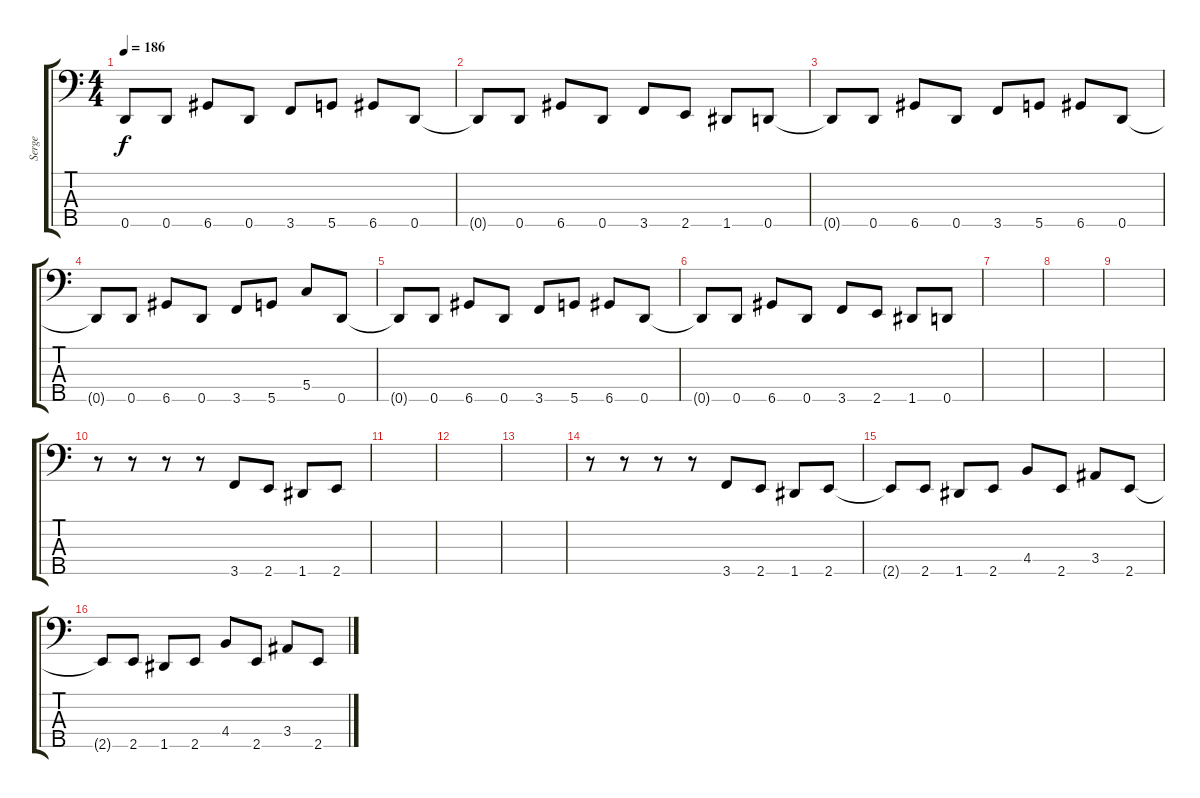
\track ("Serge" "Serge") {instrument electricbasspick}
\staff {score tabs}
\tuning (Bb2 F2 C2 G1 D1) {hide}
\ts (4 4)
\tempo 186
\clef f4
\ks c
0.5{t}.8{dy f} 0.5.8 6.5.8 0.5.8 3.5.8 5.5.8 6.5.8 0.5.8 |
0.5{t}.8 0.5.8 6.5.8 0.5.8 3.5.8 2.5.8 1.5.8 0.5.8 |
0.5{t}.8 0.5.8 6.5.8 0.5.8 3.5.8 5.5.8 6.5.8 0.5.8 |
0.5{t}.8 0.5.8 6.5.8 0.5.8 3.5.8 5.5.8 5.4.8 0.5.8 |
0.5{t}.8 0.5.8 6.5.8 0.5.8 3.5.8 5.5.8 6.5.8 0.5.8 |
0.5{t}.8 0.5.8 6.5.8 0.5.8 3.5.8 2.5.8 1.5.8 0.5.8 |
|
|
|
r.8 r.8 r.8 r.8 3.5.8 2.5.8 1.5.8 2.5.8 |
|
|
|
r.8 r.8 r.8 r.8 3.5.8 2.5.8 1.5.8 2.5.8 |
2.5{t}.8 2.5.8 1.5.8 2.5.8 4.4.8 2.5.8 3.4.8 2.5.8 |
2.5{t}.8 2.5.8 1.5.8 2.5.8 4.4.8 2.5.8 3.4.8 2.5.8
